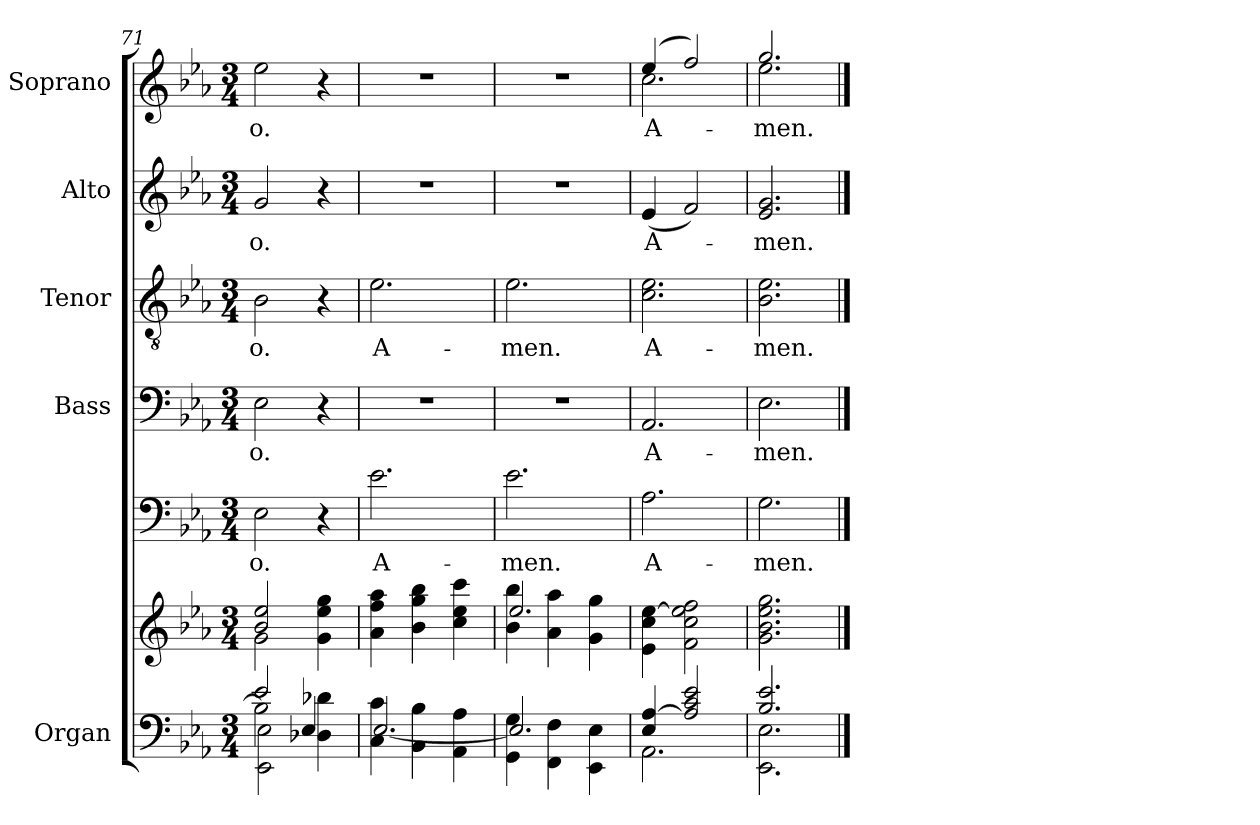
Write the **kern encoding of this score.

**kern	**kern	**kern	**text	**kern	**text	**kern	**text	**kern	**text	**kern	**text
*part6	*part6	*part5	*part5	*part4	*part4	*part3	*part3	*part2	*part2	*part1	*part1
*staff7	*staff6	*staff5	*staff5	*staff4	*staff4	*staff3	*staff3	*staff2	*staff2	*staff1	*staff1
*I"Organ	*	*	*	*I"Bass	*	*I"Tenor	*	*I"Alto	*	*I"Soprano	*
*I'Org.	*	*	*	*I'B.	*	*I'T.	*	*I'A.	*	*I'S.	*
!!LO:PB:g=z
*clefF4	*clefG2	*clefF4	*	*clefF4	*	*clefGv2	*	*clefG2	*	*clefG2	*
*	*	*	*	*	*	*ITrd7c12	*	*	*	*	*
*k[b-e-a-]	*k[b-e-a-]	*k[b-e-a-]	*	*k[b-e-a-]	*	*k[b-e-a-]	*	*k[b-e-a-]	*	*k[b-e-a-]	*
*E-:	*E-:	*E-:	*	*E-:	*	*E-:	*	*E-:	*	*E-:	*
*M3/4	*M3/4	*M3/4	*	*M3/4	*	*M3/4	*	*M3/4	*	*M3/4	*
=71	=71	=71	=71	=71	=71	=71	=71	=71	=71	=71	=71
*^	*^	*	*	*	*	*	*	*	*	*	*
*	*^	*	*	*	*	*	*	*	*	*	*	*	*
!	!	!	!	!	!	!LO:LY:b:color=#000000	!	!	!	!	!	!	!	!
!	!	!	!	!	!	!	!	!LO:LY:b:color=#000000	!	!	!	!	!	!
!	!	!	!	!	!	!	!	!	!	!LO:LY:b:color=#000000	!	!	!	!
!	!	!	!	!	!	!	!	!	!	!	!	!LO:LY:b:color=#000000	!	!
!	!	!	!	!	!	!	!	!	!	!	!	!	!	!LO:LY:b:color=#000000
2e-i/	2B-i\]	2EE-i\ 2E-i	2b-i/ 2ee-i	2gi\	2E-i\	-o.	2E-i\	-o.	2BB-i\	-o.	2gi/	-o.	2ee-i\	-o.
4D-Xi\ 4d-Xi	4E-i/	4ryy	4gi\ 4ee-i 4ggi	4ryy	4r	.	4r	.	4r	.	4r	.	4r	.
*	*v	*v	*	*	*	*	*	*	*	*	*	*	*	*
*	*	*v	*v	*	*	*	*	*	*	*	*	*	*
=72	=72	=72	=72	=72	=72	=72	=72	=72	=72	=72	=72	=72
*	*^	*^	*	*	*	*	*	*	*	*	*	*
!	!	!	!	!	!	!LO:LY:b:color=#000000	!LO:N:vis=1	!	!	!	!	!	!	!
*	*v	*v	*	*	*	*	*	*	*	*	*	*	*	*
*	*	*v	*v	*	*	*	*	*	*	*	*	*	*
*	*^	*^	*	*	*	*	*	*	*	*	*	*
!	!	!	!	!	!	!	!	!	!	!LO:LY:b:color=#000000	!LO:N:vis=1	!	!LO:N:vis=1	!
*	*v	*v	*	*	*	*	*	*	*	*	*	*	*	*
*	*	*v	*v	*	*	*	*	*	*	*	*	*	*
4Ci\ 4ci	[<2.E-i/	4a-i\ 4ffi 4aa-i	2.e-i\	A-	2.r	.	2.E-i\	A-	2.r	.	2.r	.
4BB-i\ 4B-i	.	4b-i\ 4ggi 4bb-i	.	.	.	.	.	.	.	.	.	.
4AA-i\ 4A-i	.	4cci\ 4ee-i 4ccci	.	.	.	.	.	.	.	.	.	.
=73	=73	=73	=73	=73	=73	=73	=73	=73	=73	=73	=73	=73
*	*	*^	*	*	*	*	*	*	*	*	*	*
!	!	!	!	!	!LO:LY:b:color=#000000	!LO:N:vis=1	!	!	!	!	!	!	!
!	!	!	!	!	!	!	!	!	!LO:LY:b:color=#000000	!LO:N:vis=1	!	!LO:N:vis=1	!
4GGi\ 4Gi	2.E-i/]	4b-i\ 4bb-i	2.ee-i/	2.e-i\	-men.	2.r	.	2.E-i\	-men.	2.r	.	2.r	.
4FFi\ 4Fi	.	4a-i\ 4aa-i	.	.	.	.	.	.	.	.	.	.	.
4EE-i\ 4E-i	.	4gi\ 4ggi	.	.	.	.	.	.	.	.	.	.	.
*	*	*v	*v	*	*	*	*	*	*	*	*	*	*
=74	=74	=74	=74	=74	=74	=74	=74	=74	=74	=74	=74	=74
!	!	!	!	!LO:LY:b:color=#000000	!	!	!	!	!	!	!	!
!	!	!	!	!	!	!LO:LY:b:color=#000000	!	!	!	!	!	!
!	!	!	!	!	!	!	!	!LO:LY:b:color=#000000	!	!	!	!
!	!	!	!	!	!	!	!	!	!	!LO:LY:b:color=#000000	!	!
!	!	!	!	!	!	!	!	!	!	!	!	!LO:LY:b:color=#000000
*	*	*	*	*	*	*	*	*	*	*	*^	*
4E-i/ [>4A-i	2.AA-i\	4e-i\ 4cci [>4ee-i	2.A-i\	A-	2.AA-i/	A-	2.Ci\ 2.E-i	A-	(4e-i/	A-	(4ee-i/	2.cci\	A-
2A-i/] 2ci 2e-i	.	2fi\ 2cci 2ee-i] 2ffi	.	.	.	.	.	.	2fi/)	.	2ffi/)	.	.
=75	=75	=75	=75	=75	=75	=75	=75	=75	=75	=75	=75	=75	=75
!	!	!	!	!LO:LY:b:color=#000000	!	!	!	!	!	!	!	!	!
!	!	!	!	!	!	!LO:LY:b:color=#000000	!	!	!	!	!	!	!
!	!	!	!	!	!	!	!	!LO:LY:b:color=#000000	!	!	!	!	!
!	!	!	!	!	!	!	!	!	!	!LO:LY:b:color=#000000	!	!	!
!	!	!	!	!	!	!	!	!	!	!	!	!	!LO:LY:b:color=#000000
2.B-i/ 2.e-i	2.EE-i\ 2.E-i	2.gi\ 2.b-i 2.ee-i 2.ggi	2.Gi\	-men.	2.E-i\	-men.	2.BB-i\ 2.E-i	-men.	2.e-i/ 2.gi	-men.	2.ggi/	2.ee-i\	-men.
*v	*v	*	*	*	*	*	*	*	*	*	*v	*v	*
==	==	==	==	==	==	==	==	==	==	==	==
*-	*-	*-	*-	*-	*-	*-	*-	*-	*-	*-	*-
